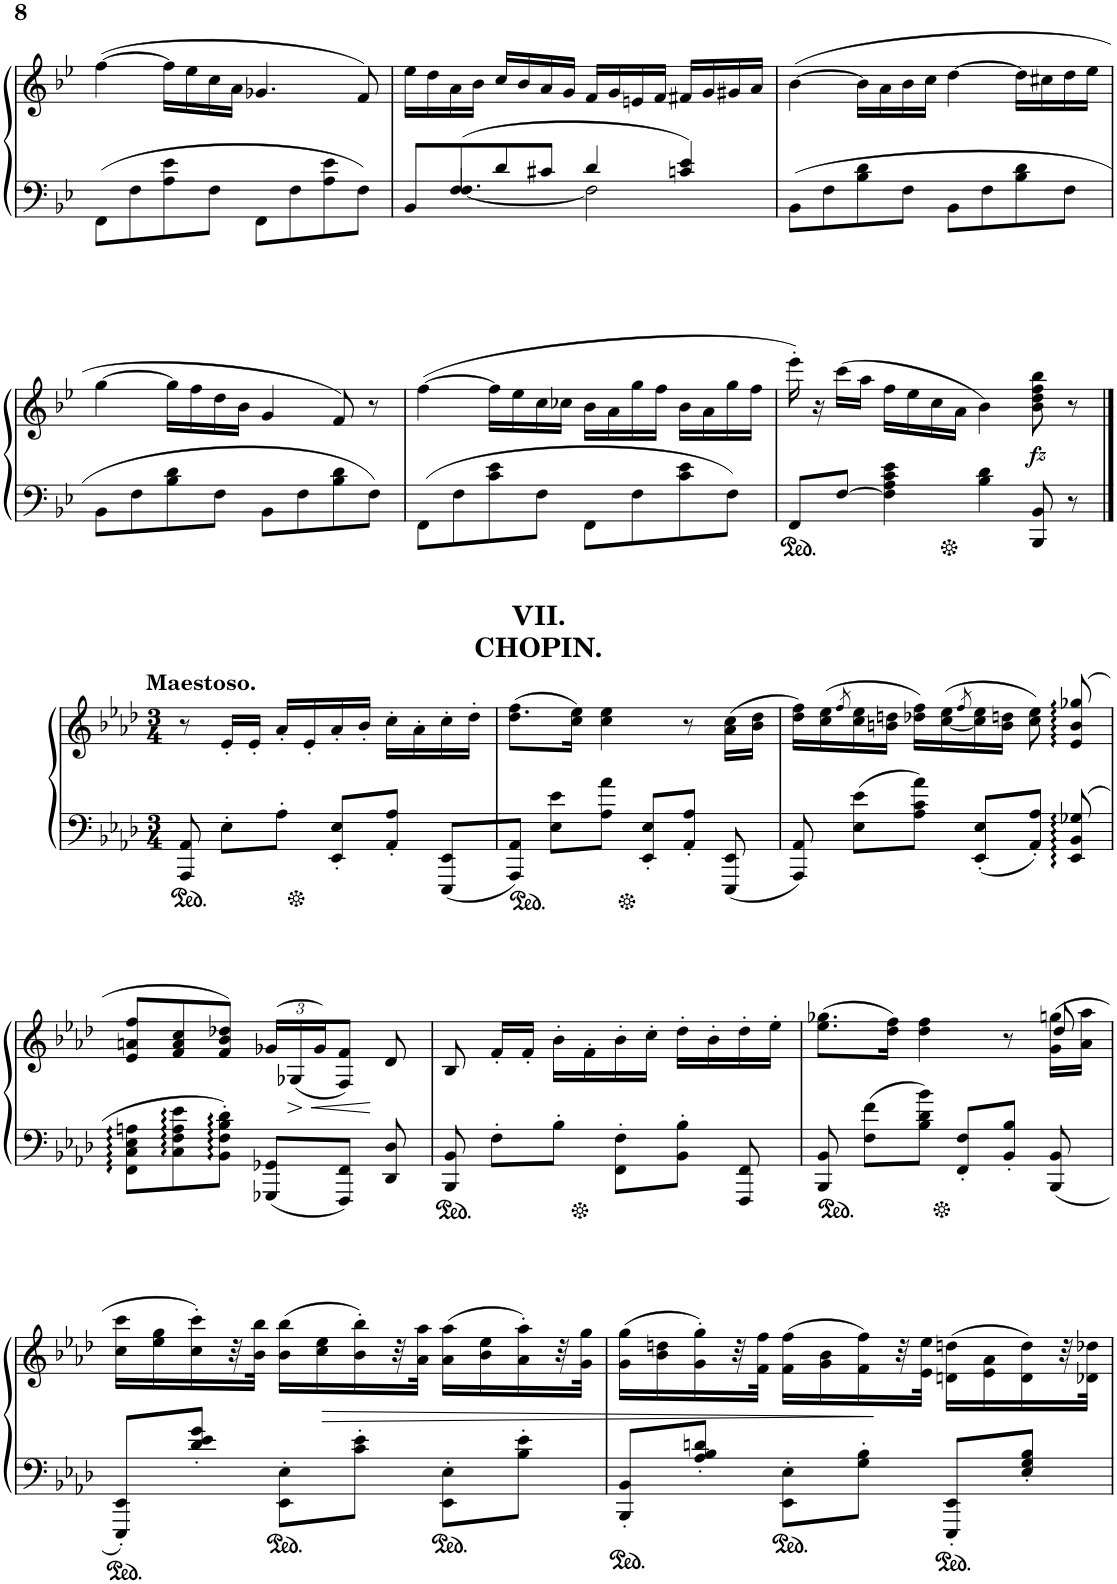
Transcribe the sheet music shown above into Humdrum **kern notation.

**kern	**kern	**dynam
*part1	*part1	*part1
*staff2	*staff1	*staff1/2
*I"Piano	*	*
*I'P-no	*	*
!!LO:PB:g=z
*clefF4	*clefG2	*
*k[b-e-]	*k[b-e-]	*
*M4/4	*M4/4	*
*met(c)	*met(c)	*
=20	=20	=20
8FF\L	([4ff^\	.
8F\	.	.
8A\ 8e-\	16ff\LL]	.
.	16ee-\	.
8F\J	16cc\	.
.	16a\JJ	.
8FF\L	4.g-X^/	.
8F\	.	.
8A\ 8e-\	.	.
8F\J	8f/)	.
=21	=21	=21
*^	*	*
8BB-/L	8ryy	16ee-\LL	.
.	.	16dd\	.
8F/	[<4.F/	16a\	.
.	.	16b-\JJ	.
8d/	.	16cc/LL	.
.	.	16b-/	.
8c#X/J	.	16a/	.
.	.	16g/JJ	.
4d/	2F\]	16f/LL	.
.	.	16g/	.
.	.	16en/	.
.	.	16f/JJ	.
4cn/ 4e-/	.	16f#X/LL	.
.	.	16g/	.
.	.	16g#X/	.
.	.	16a/JJ	.
*v	*v	*	*
=22	=22	=22
8BB-\L	([4b-\	.
8F\	.	.
8B-\ 8d\	16b-\LL]	.
.	16a\	.
8F\J	16b-\	.
.	16cc\JJ	.
8BB-\L	[4dd\	.
8F\	.	.
8B-\ 8d\	16dd\LL]	.
.	16cc#X\	.
8F\J	16dd\	.
.	16ee-\JJ	.
!!LO:LB:g=z
=23	=23	=23
8BB-\L	[4gg\	.
8F\	.	.
8B-\ 8d\	16gg\LL]	.
.	16ff\	.
8F\J	16dd\	.
.	16b-\JJ	.
8BB-\L	4g/	.
8F\	.	.
8B-\ 8d\	8f/)	.
8F\J	8r	.
=24	=24	=24
8FF\L	([4ff\	.
8F\	.	.
8c\ 8e-\	16ff\LL]	.
.	16ee-\	.
8F\J	16cc\	.
.	16cc-X\JJ	.
8FF\L	16b-\LL	.
.	16a\	.
8F\	16gg\	.
.	16ff\JJ	.
8c\ 8e-\	16b-\LL	.
.	16a\	.
8F\J	16gg\	.
.	16ff\JJ	.
=25	=25	=25
8FF/L	16eee-'\)	.
.	16r	.
[8F/J	(16ccc\LL	.
.	16aa\JJ	.
4F\] 4A\ 4c\ 4e-\	16ff\LL	.
.	16ee-\	.
.	16cc\	.
.	16a\JJ	.
4B-\ 4d\	4b-\)	.
!	!	!LO:DY:b
8BBB-/^ 8BB-/^	8b-\^ 8dd\^ 8ff\^ 8bb-\^	fz
8r	8r	.
!!LO:LB:g=z
==1	==1	==1
*k[b-e-a-d-]	*k[b-e-a-d-]	*
*M3/4	*M3/4	*
!	!LO:TX:a:B:t=Maestoso.	!
!	!LO:TX:a:B:t=VII.	!
!	!LO:TX:a:t=CHOPIN.	!
8AAA-/ 8AA-/	8r	.
8E-'\L	16e-'/LL	.
.	16e-'/JJ	.
8A-'\J	16a-'/LL	.
.	16e-'/	.
8EE-/' 8E-/'L	16a-'/	.
.	16b-'/JJ	.
8AA-/' 8A-/'J	16cc'\LL	.
.	16a-'\	.
8EEE-/ 8EE-/L	16cc'\	.
.	16dd-'\JJ	.
=2	=2	=2
*	*^	*
8AAA-/ 8AA-/J	(8.dd-\ 8.ff\L	8..dd- 8..ffL	.
8E-\ 8e-\L	.	.	.
.	16cc\' 16ee-\'Jk)	.	.
.	.	16cc 16ee-Jk	.
8A-\ 8a-\J	4cc\ 4ee-\	.	.
.	.	4...ryy	.
8EE-/' 8E-/'L	.	.	.
8AA-/' 8A-/'J	8r	.	.
8EEE-/ 8EE-/	(16a-\ 16cc\LL	.	.
.	16b-\ 16dd-\JJ	.	.
*	*v	*v	*
=3	=3	=3
8AAA-/ 8AA-/	16dd-\ 16ff\LL)	.
.	(16cc\ 16ee-\	.
.	8qff/	.
8E-\ 8e-\L	16cc\ 16ee-\	.
.	16bn\ 16ddn\JJ	.
8A-\ 8c\ 8a-\J	16dd-X\ 16ff\LL)	.
.	(<(16cc\ 16ee-\	.
.	8qff/	.
8EE-/' 8E-/'L	16cc\ 16ee-\)	.
.	16b\ 16ddn\JJ	.
8AA-/' 8A-/'J	8cc\ 8ee-\)	.
8EE-/ 8BB-/ 8G-X/	(>8e-/ 8b/ 8gg-X/	.
!!LO:LB:g=z
=4	=4	=4
8FF\' 8C\' 8E-\' 8An\'L	8e-/' 8an/' 8ff/'L	.
8C\' 8F\' 8A\' 8e-\'	8f/' 8a/' 8cc/'	.
8BB-\' 8F\' 8B-\' 8d-\'J	8f/' 8b-/' 8dd-X/'J)	.
*	*Xbrackettup	*
8GGG-X/ 8GG-X/L	(>24g-X/LL	.
!	!	!LO:HP:b
.	(24G-X/	>
!	!	!LO:HP:n=1:b
.	24g-/J)	] <
8FFF/ 8FF/J	8F/ 8f/J)	.
8DD-/ 8D-/	8d-/	[
=5	=5	=5
8BBB-/ 8BB-/	8B-/	.
8F'\L	16f'/LL	.
.	16f'/JJ	.
8B-'\J	16b-'\LL	.
.	16f'\	.
8FF\' 8F\'L	16b-'\	.
.	16cc'\JJ	.
8BB-\' 8B-\'J	16dd-'\LL	.
.	16b-'\	.
8FFF/ 8FF/	16dd-'\	.
.	16ee-'\JJ	.
=6	=6	=6
*	*^	*
8BBB-/ 8BB-/	(8.ee-\ 8.gg-X\L	8..ee- 8..gg-L	.
8F\ 8f\L	.	.	.
.	16dd-\' 16ff\'Jk)	.	.
.	.	16dd- 16ffJk	.
8B-\ 8d-\ 8b-\J	4dd-\ 4ff\	.	.
.	.	16.ryy	.
*	*v	*v	*
8FF/' 8F/'L	.	.
8BB-/' 8B-/'J	8r	.
*	*^	*
8BBB-/ 8BB-/	(16g\ 16ggn\LL	8dd-/	.
.	16a-\ 16aa-\JJ	.	.
*	*v	*v	*
!!LO:LB:g=z
=7	=7	=7
8EEE-/' 8EE-/'L	16cc\ 16ccc\LL	.
.	16ee-\ 16gg\	.
8d-/' 8e-/' 8g/'J	16cc\' 16ccc\')	.
.	32r	.
.	32b-\ 32bb-\JJL	.
8EE-\' 8E-\'L	(16b-\ 16bb-\LL	.
!	!	!LO:HP:b
.	16cc\ 16ee-\	>
8c\' 8e-\'J	16b-\' 16bb-\')	.
.	32r	.
.	32a-\ 32aa-\JJJ	.
8EE-\' 8E-\'L	(16a-\ 16aa-\LL	.
.	16b-\ 16ee-\	.
8B-\' 8e-\'J	16a-\' 16aa-\')	.
.	32r	.
.	32g\ 32gg\JJL	.
=8	=8	=8
8BBB-/' 8BB-/'L	(16g\ 16gg\LL	.
.	16b-\ 16ddn\	.
8A-/' 8B-/' 8dn/'J	16g\' 16gg\')	.
.	32r	.
.	32f\ 32ff\JJL	.
8EE-\' 8E-\'L	(16f\ 16ff\LL	.
.	16g\ 16b-\	.
8G\' 8B-\'J	16f\ 16ff\)	.
.	32r	]
.	32e-\ 32ee-\JJJ	.
8EEE-/' 8EE-/'L	(16dn\ 16ddn\LL	.
.	16e-\ 16a-\	.
8E-/' 8G/' 8B-/'J	16d\ 16dd\)	.
.	32r	.
.	32d-X\ 32dd-X\JJL	.
=	=	=
*-	*-	*-
